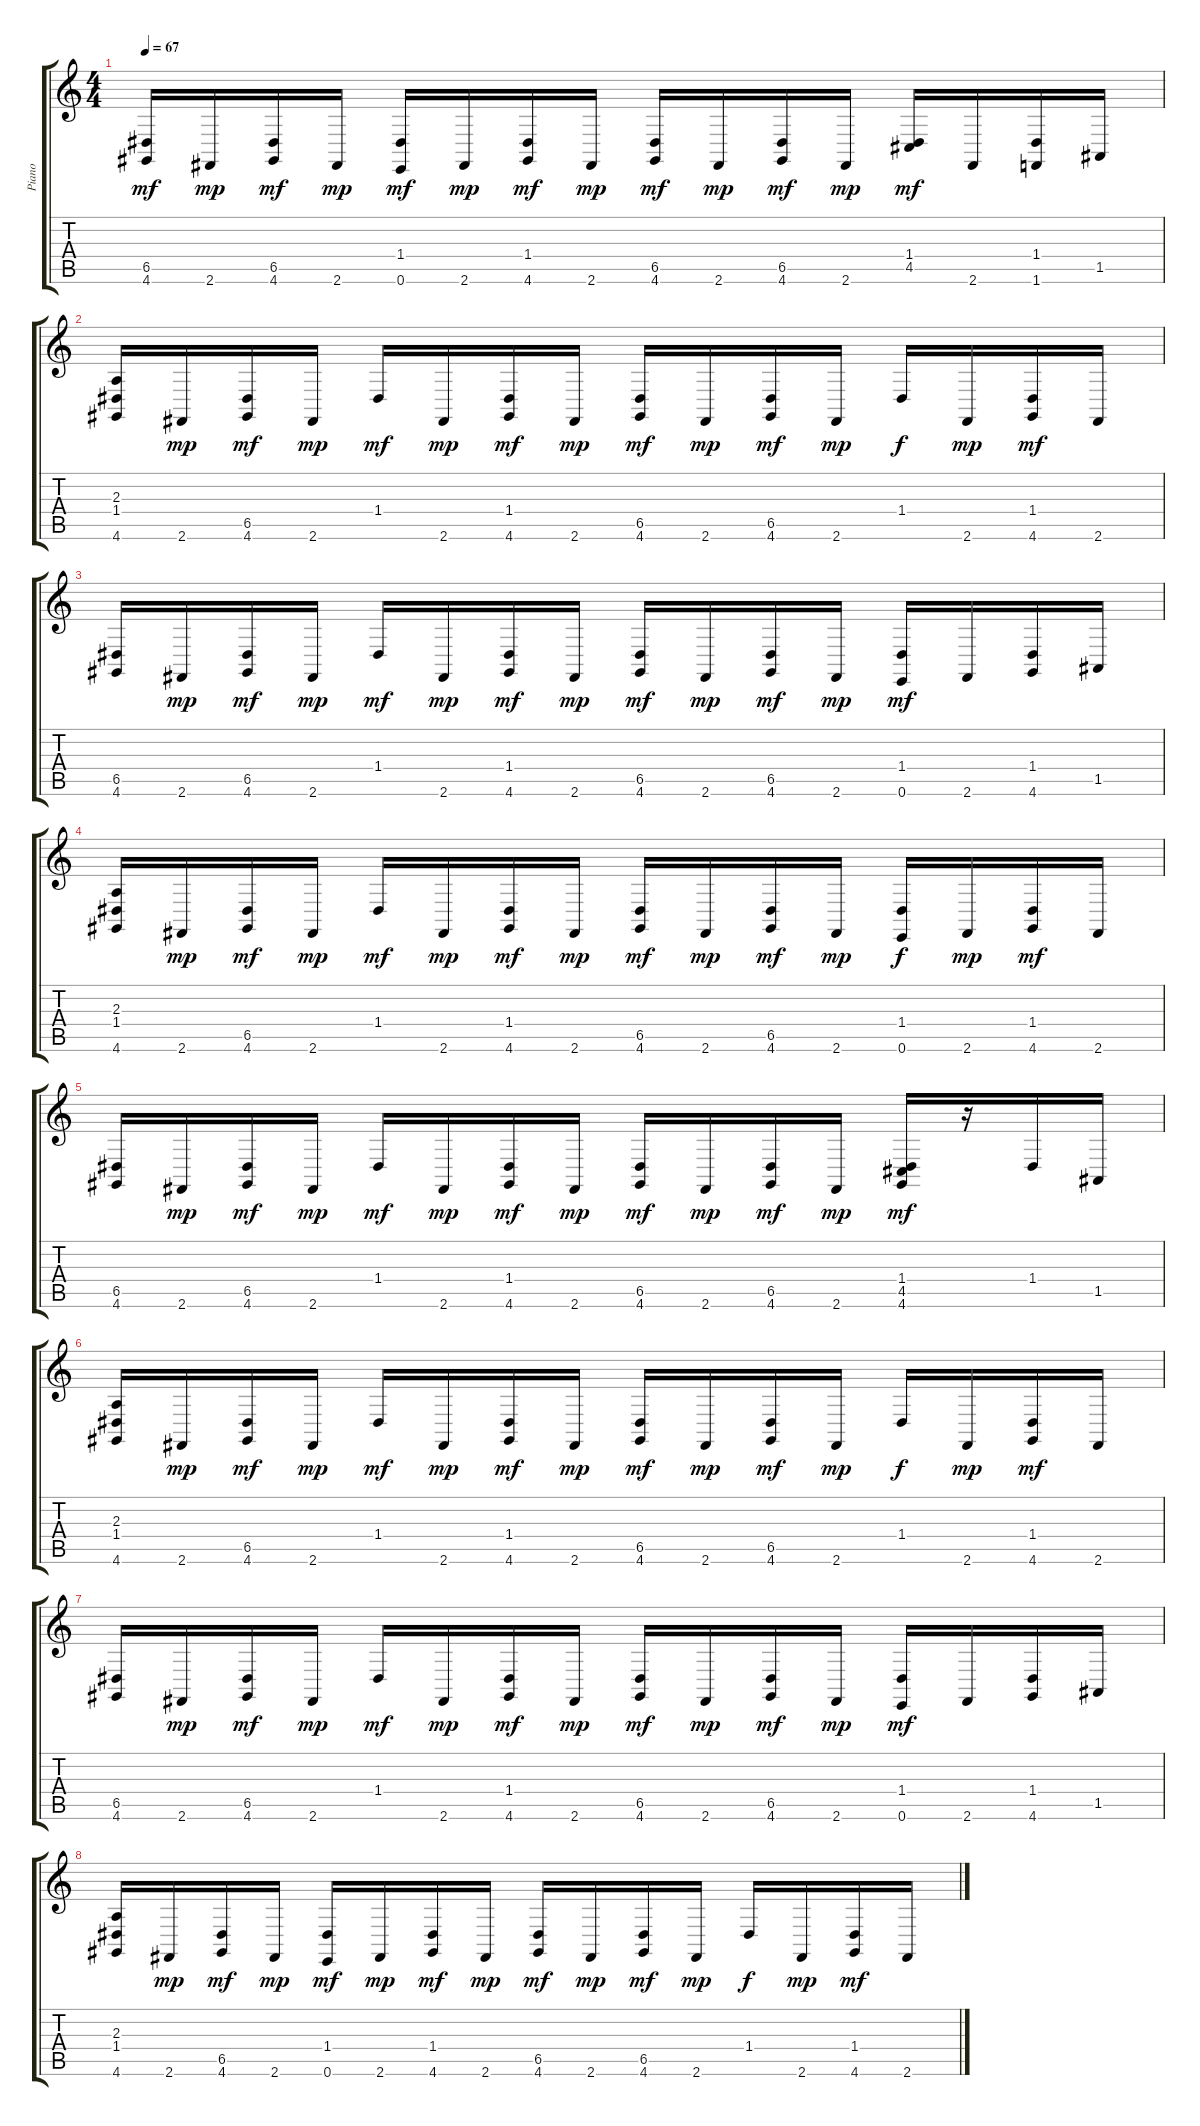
\track ("Piano" "Piano") {instrument acousticgrandpiano}
\staff {score tabs}
\tuning (E4 B3 G3 D3 A2 E2) {hide}
\ts (4 4)
\tempo 67
\clef g2
\ks c
(6.5 4.6).16{dy mf} 2.6.16{dy mp} (6.5 4.6).16{dy mf} 2.6.16{dy mp} (1.4 0.6).16{dy mf} 2.6.16{dy mp} (1.4 4.6).16{dy mf} 2.6.16{dy mp} (6.5 4.6).16{dy mf} 2.6.16{dy mp} (6.5 4.6).16{dy mf} 2.6.16{dy mp} (1.4 4.5).16{dy mf} 2.6.16 (1.4 1.6).16 1.5.16 |
(2.3 1.4 4.6).16 2.6.16{dy mp} (6.5 4.6).16{dy mf} 2.6.16{dy mp} 1.4.16{dy mf} 2.6.16{dy mp} (1.4 4.6).16{dy mf} 2.6.16{dy mp} (6.5 4.6).16{dy mf} 2.6.16{dy mp} (6.5 4.6).16{dy mf} 2.6.16{dy mp} 1.4.16{dy f} 2.6.16{dy mp} (1.4 4.6).16{dy mf} 2.6.16 |
(6.5 4.6).16 2.6.16{dy mp} (6.5 4.6).16{dy mf} 2.6.16{dy mp} 1.4.16{dy mf} 2.6.16{dy mp} (1.4 4.6).16{dy mf} 2.6.16{dy mp} (6.5 4.6).16{dy mf} 2.6.16{dy mp} (6.5 4.6).16{dy mf} 2.6.16{dy mp} (1.4 0.6).16{dy mf} 2.6.16 (1.4 4.6).16 1.5.16 |
(2.3 1.4 4.6).16 2.6.16{dy mp} (6.5 4.6).16{dy mf} 2.6.16{dy mp} 1.4.16{dy mf} 2.6.16{dy mp} (1.4 4.6).16{dy mf} 2.6.16{dy mp} (6.5 4.6).16{dy mf} 2.6.16{dy mp} (6.5 4.6).16{dy mf} 2.6.16{dy mp} (1.4 0.6).16{dy f} 2.6.16{dy mp} (1.4 4.6).16{dy mf} 2.6.16 |
(6.5 4.6).16 2.6.16{dy mp} (6.5 4.6).16{dy mf} 2.6.16{dy mp} 1.4.16{dy mf} 2.6.16{dy mp} (1.4 4.6).16{dy mf} 2.6.16{dy mp} (6.5 4.6).16{dy mf} 2.6.16{dy mp} (6.5 4.6).16{dy mf} 2.6.16{dy mp} (1.4 4.5 4.6).16{dy mf} r.16 1.4.16 1.5.16 |
(2.3 1.4 4.6).16 2.6.16{dy mp} (6.5 4.6).16{dy mf} 2.6.16{dy mp} 1.4.16{dy mf} 2.6.16{dy mp} (1.4 4.6).16{dy mf} 2.6.16{dy mp} (6.5 4.6).16{dy mf} 2.6.16{dy mp} (6.5 4.6).16{dy mf} 2.6.16{dy mp} 1.4.16{dy f} 2.6.16{dy mp} (1.4 4.6).16{dy mf} 2.6.16 |
(6.5 4.6).16 2.6.16{dy mp} (6.5 4.6).16{dy mf} 2.6.16{dy mp} 1.4.16{dy mf} 2.6.16{dy mp} (1.4 4.6).16{dy mf} 2.6.16{dy mp} (6.5 4.6).16{dy mf} 2.6.16{dy mp} (6.5 4.6).16{dy mf} 2.6.16{dy mp} (1.4 0.6).16{dy mf} 2.6.16 (1.4 4.6).16 1.5.16 |
(2.3 1.4 4.6).16 2.6.16{dy mp} (6.5 4.6).16{dy mf} 2.6.16{dy mp} (1.4 0.6).16{dy mf} 2.6.16{dy mp} (1.4 4.6).16{dy mf} 2.6.16{dy mp} (6.5 4.6).16{dy mf} 2.6.16{dy mp} (6.5 4.6).16{dy mf} 2.6.16{dy mp} 1.4.16{dy f} 2.6.16{dy mp} (1.4 4.6).16{dy mf} 2.6.16
